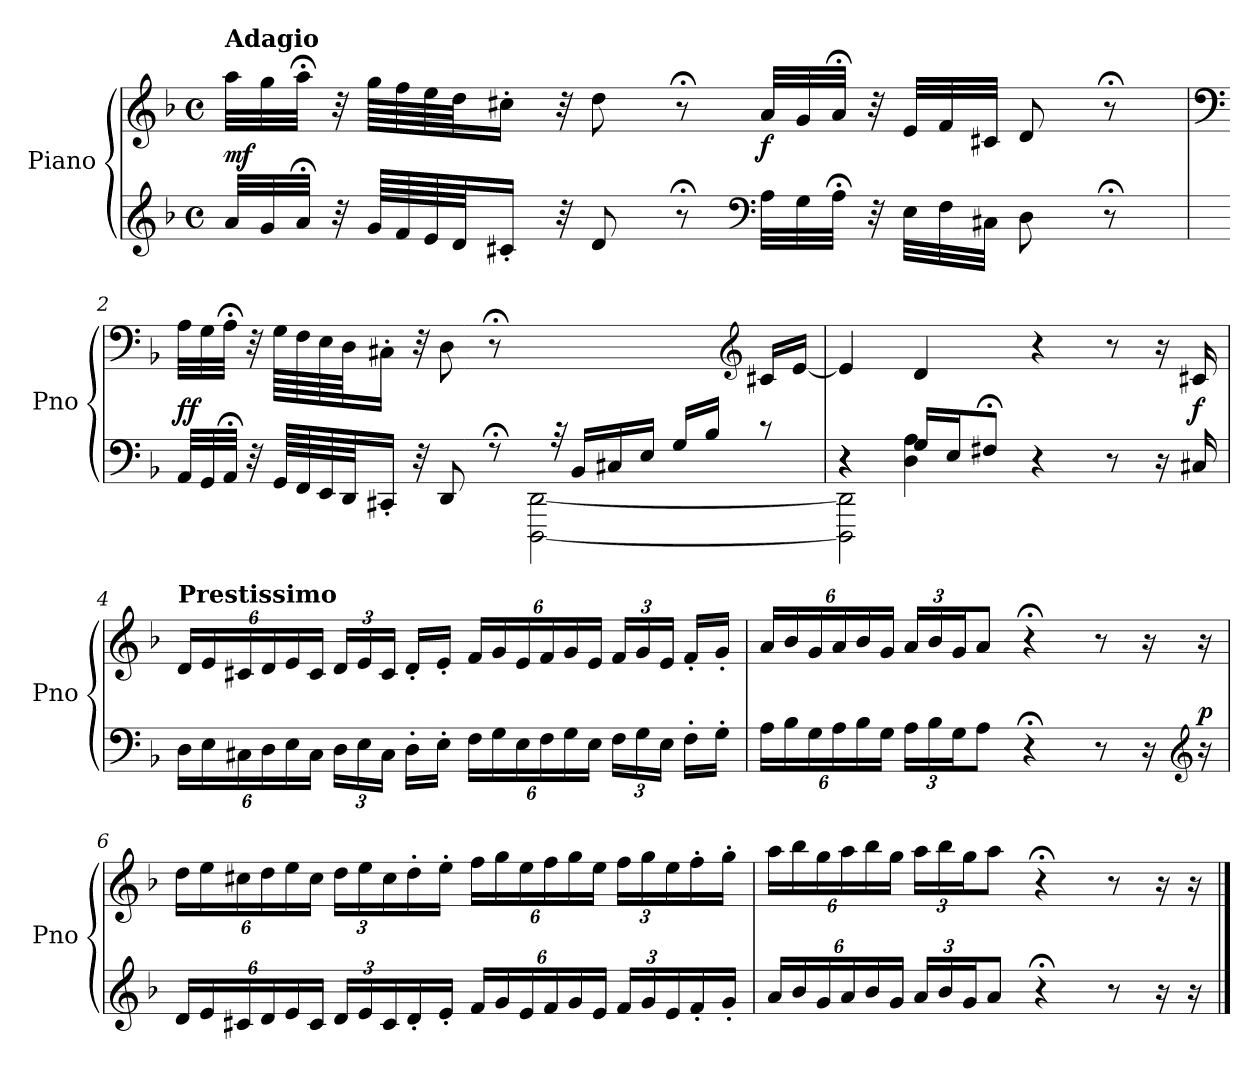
**kern	**kern	**dynam
*part1	*part1	*part1
*staff2	*staff1	*staff1/2
*I"Piano	*	*
*I'Pno	*	*
*clefG2	*clefG2	*
*k[b-]	*k[b-]	*
*M4/4	*M4/4	*
*met(c)	*met(c)	*
=1	=1	=1
!	!LO:TX:a:B:t=Adagio	!
!	!	!LO:DY:a=2
32a/LLL	32aa\LLL	mf
32g/	32gg\	.
*	*MM10	*
32a;</JJJ	32aa;<\JJJ	.
32r	32r	.
*	*MM40	*
64g/LLLL	64gg\LLLL	.
64f/	64ff\	.
64e/	64ee\	.
64d/JJ	64dd\JJ	.
16c#X'/JJ	16cc#X'\JJ	.
32r	32r	.
*	*MM10	*
8d/	8dd\	.
8r;<	8r;<	.
*clefF4	*	*
*	*MM60	*
!	!	!LO:DY:b
32A\LLL	32a/LLL	f
32G\	32g/	.
*	*MM10	*
32A;<\JJJ	32a;</JJJ	.
32r	32r	.
*	*MM40	*
32E\LLL	32e/LLL	.
32F\	32f/	.
32C#X\JJJ	32c#X/JJJ	.
8D\	8d/	.
*	*MM10	*
8r;<	8r;<	.
=2	=2	=2
*	*clefF4	*
*	*MM60	*
*^	*	*
!	!	!	!LO:DY:a=2
32AA/LLL	2ryy	32A\LLL	ff
32GG/	.	32G\	.
*	*	*MM10	*
32AA;</JJJ	.	32A;<\JJJ	.
32r	.	32r	.
*	*	*MM40	*
64GG/LLLL	.	64G\LLLL	.
64FF/	.	64F\	.
64EE/	.	64E\	.
64DD/JJ	.	64D\JJ	.
16CC#X'/JJ	.	16C#X'\JJ	.
32r	.	32r	.
*	*	*MM10	*
8DD/	.	8D\	.
8r;<	.	8r;<	.
*	*	*MM48	*
.	[2DDD\ [2DD\	.	.
32r	.	32ryy	.
16BB-/LL	.	16ryy	.
16C#X/	.	16ryy	.
16E/JJ	.	16ryy	.
16G/LL	.	16ryy	.
16B-/JJ	.	16ryy	.
*	*	*clefG2	*
8r	.	16c#X/LL	.
.	.	[16e/JJ	.
=3	=3	=3	=3
*	*^	*	*
4r	2DDD\] 2DD\]	4r	4e/]	.
*	*	*	*MM36	*
16G/LL	.	4D\ 4A\	4d/	.
16E/J	.	.	.	.
*	*	*	*MM10	*
8F#X;</J	.	.	.	.
*	*	*	*MM82	*
4r	2ryy	2ryy	4r	.
8r	.	.	8r	.
16r	.	.	16r	.
!	!	!	!	!LO:DY:b
16C#X/	.	.	16c#X/	f
*v	*v	*v	*	*
!!LO:LB:g=z
=4	=4	=4
*Xbrackettup	*Xbrackettup	*
!	!LO:TX:a:B:t=Prestissimo	!
24D\LL	24d/LL	.
24E\	24e/	.
24C#X\	24c#X/	.
24D\	24d/	.
24E\	24e/	.
24C#\JJ	24c#/JJ	.
24D\LL	24d/LL	.
24E\	24e/	.
24C#\JJ	24c#/JJ	.
16D'\LL	16d'/LL	.
16E'\JJ	16e'/JJ	.
24F\LL	24f/LL	.
24G\	24g/	.
24E\	24e/	.
24F\	24f/	.
24G\	24g/	.
24E\JJ	24e/JJ	.
24F\LL	24f/LL	.
24G\	24g/	.
24E\JJ	24e/JJ	.
16F'\LL	16f'/LL	.
16G'\JJ	16g'/JJ	.
=5	=5	=5
24A\LL	24a/LL	.
24B-\	24b-/	.
24G\	24g/	.
24A\	24a/	.
24B-\	24b-/	.
24G\JJ	24g/JJ	.
24A\LL	24a/LL	.
24B-\	24b-/	.
24G\J	24g/J	.
*	*MM48	*
8A\J	8a/J	.
*	*MM82	*
4r;<	4r;<	.
8r	8r	.
16r	16r	.
*clefG2	*	*
!	!	!LO:DY:a=2
16r	16r	p
!!LO:LB:g=z
=6	=6	=6
24d/LL	24dd\LL	.
24e/	24ee\	.
24c#X/	24cc#X\	.
24d/	24dd\	.
24e/	24ee\	.
24c#/JJ	24cc#\JJ	.
24d/LL	24dd\LL	.
24e/	24ee\	.
24c#/	24cc#\	.
16d'/	16dd'\	.
16e'/JJ	16ee'\JJ	.
24f/LL	24ff\LL	.
24g/	24gg\	.
24e/	24ee\	.
24f/	24ff\	.
24g/	24gg\	.
24e/JJ	24ee\JJ	.
24f/LL	24ff\LL	.
24g/	24gg\	.
24e/	24ee\	.
16f'/	16ff'\	.
16g'/JJ	16gg'\JJ	.
=7	=7	=7
24a/LL	24aa\LL	.
24b-/	24bb-\	.
24g/	24gg\	.
24a/	24aa\	.
24b-/	24bb-\	.
24g/JJ	24gg\JJ	.
24a/LL	24aa\LL	.
24b-/	24bb-\	.
24g/J	24gg\J	.
*	*MM48	*
8a/J	8aa\J	.
*	*MM82	*
4r;<	4r;<	.
8r	8r	.
16r	16r	.
16r	16r	.
==	==	==
*-	*-	*-
